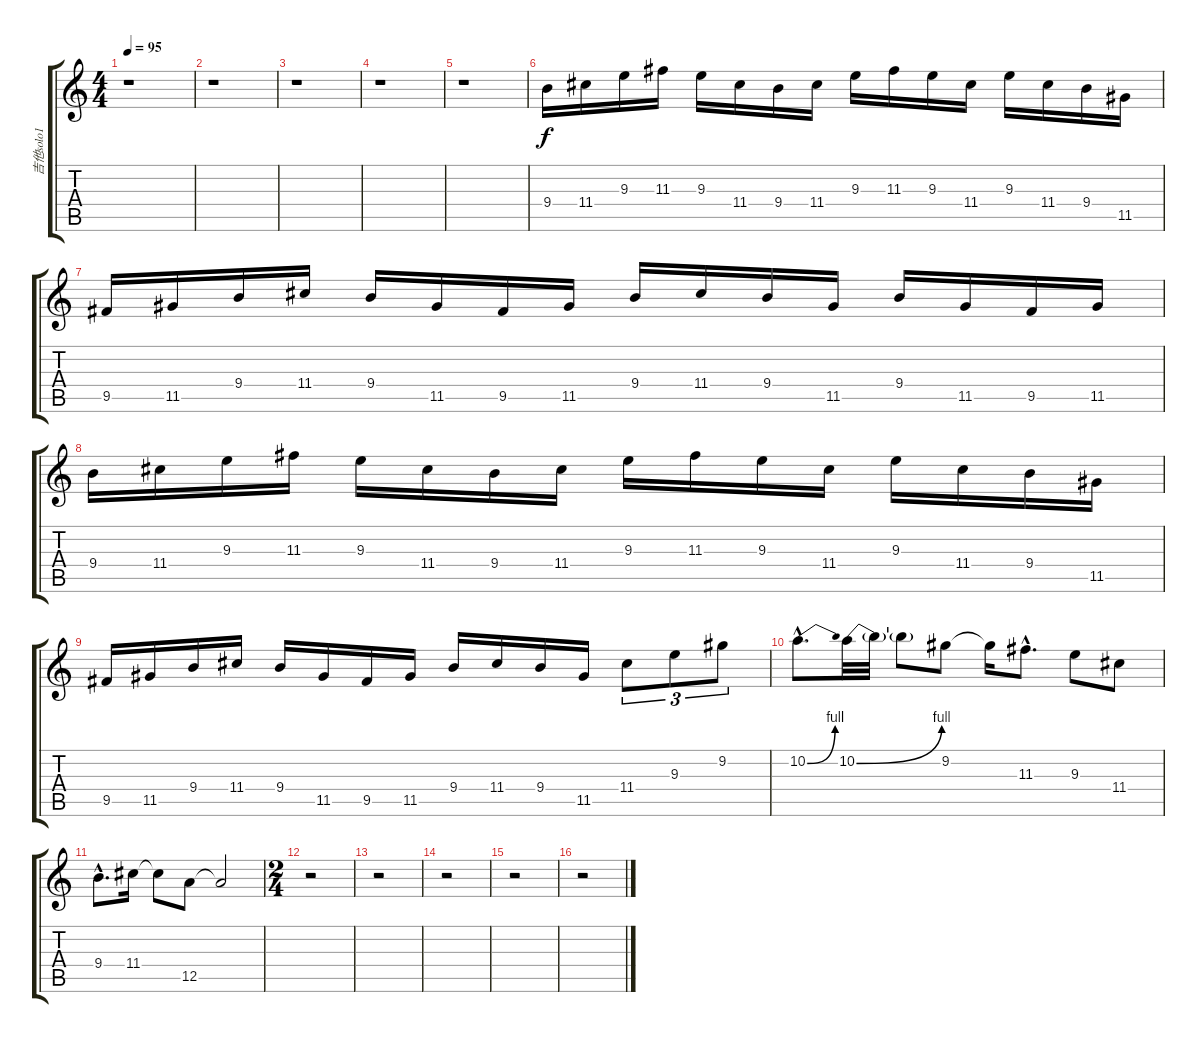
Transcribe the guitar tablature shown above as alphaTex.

\track ("吉他solo1" "吉他solo1") {instrument electricbasspick}
\staff {score tabs}
\tuning (E4 B3 G3 D3 A2 E2) {hide}
\ts (4 4)
\tempo 95
\clef g2
\ks c
r.1{dy f} |
r.1 |
r.1 |
r.1 |
r.1 |
9.4.16 11.4.16 9.3.16 11.3.16 9.3.16 11.4.16 9.4.16 11.4.16 9.3.16 11.3.16 9.3.16 11.4.16 9.3.16 11.4.16 9.4.16 11.5.16 |
9.5.16 11.5.16 9.4.16 11.4.16 9.4.16 11.5.16 9.5.16 11.5.16 9.4.16 11.4.16 9.4.16 11.5.16 9.4.16 11.5.16 9.5.16 11.5.16 |
9.4.16 11.4.16 9.3.16 11.3.16 9.3.16 11.4.16 9.4.16 11.4.16 9.3.16 11.3.16 9.3.16 11.4.16 9.3.16 11.4.16 9.4.16 11.5.16 |
9.5.16 11.5.16 9.4.16 11.4.16 9.4.16 11.5.16 9.5.16 11.5.16 9.4.16 11.4.16 9.4.16 11.5.16 11.4.8{tu (3 2)} 9.3.8{tu (3 2)} 9.2.8{tu (3 2)} |
10.2{be (bend 0 0 60 4) hac}.8{d} 10.2{be (bend 0 0 60 4)}.32 10.2{t}.32 10.2{t}.8 9.2.8 9.2{t}.16 11.3{hac}.8{d} 9.3.8 11.4.8 |
9.4{hac}.8{d} 11.4.16 11.4{t}.8 12.5.8 12.5{t}.2 |
\ts (2 4)
r.2 |
r.2 |
r.2 |
r.2 |
r.2
